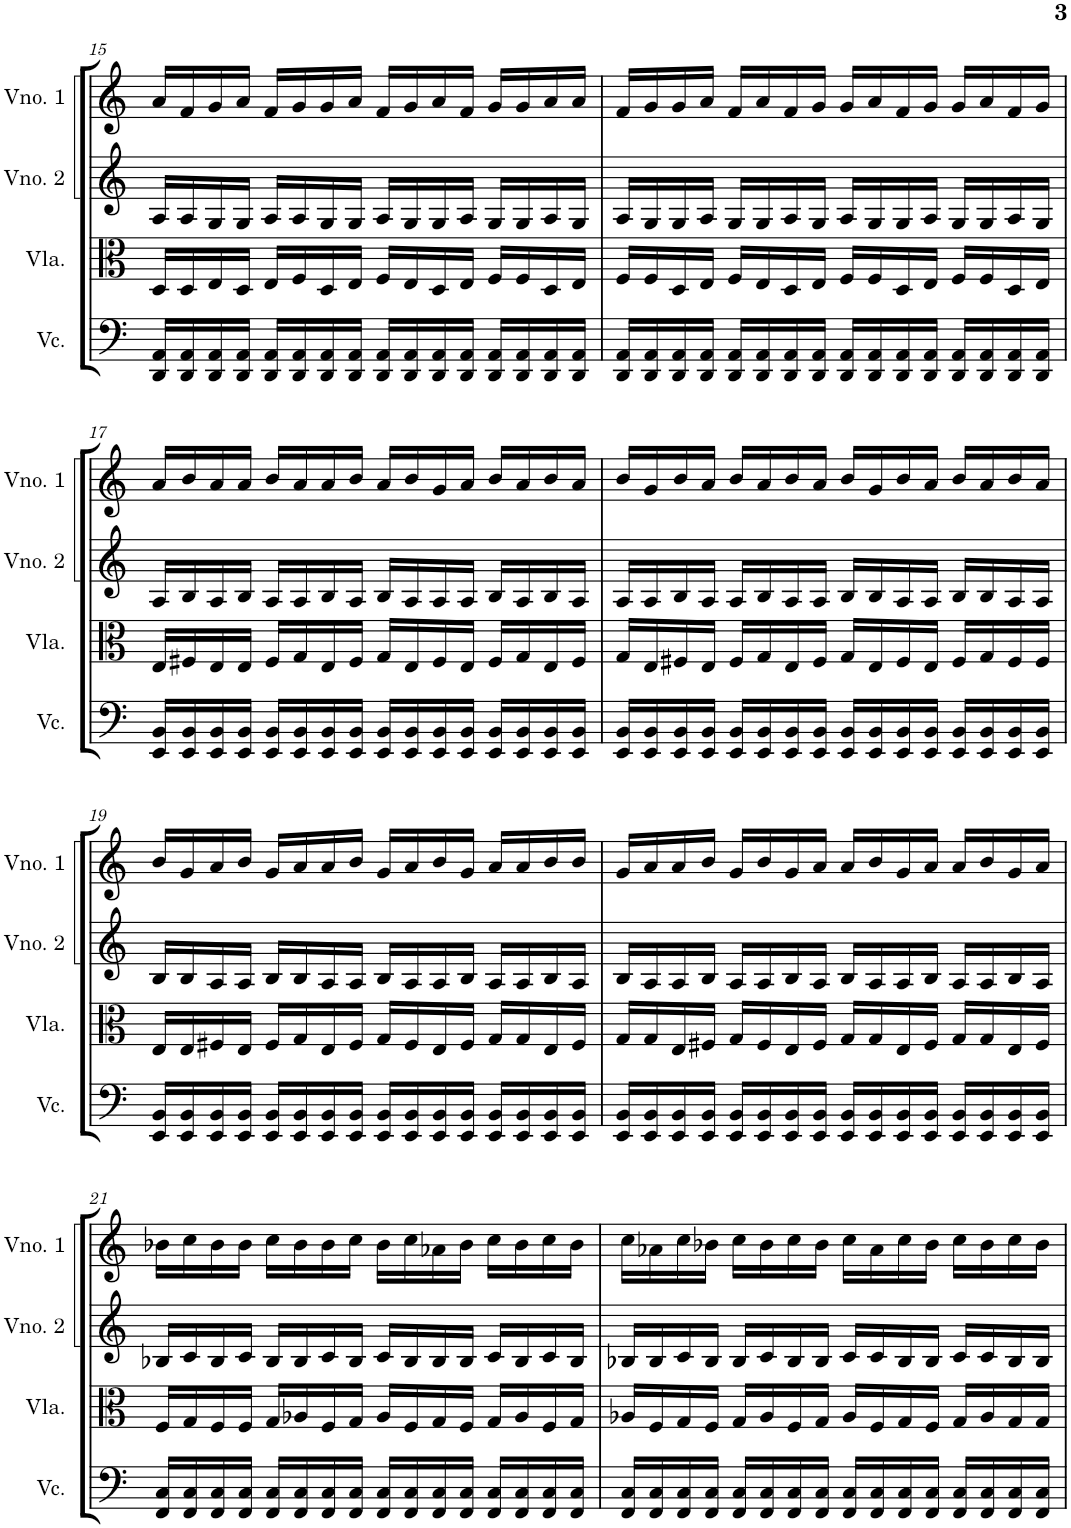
**kern	**kern	**kern	**kern
*part4	*part3	*part2	*part1
*staff4	*staff3	*staff2	*staff1
*I"Violoncelo	*I"Viola	*I"Violino 2	*I"Violino 1
*I'Vc.	*I'Vla.	*I'Vno. 2	*I'Vno. 1
!!LO:PB:g=z
*clefF4	*clefC3	*clefG2	*clefG2
*k[]	*k[]	*k[]	*k[]
*M4/4	*M4/4	*M4/4	*M4/4
=15	=15	=15	=15
16DD/ 16AA/LL	16D/LL	16A/LL	16a/LL
16DD/ 16AA/	16D/	16A/	16f/
16DD/ 16AA/	16E/	16G/	16g/
16DD/ 16AA/JJ	16D/JJ	16G/JJ	16a/JJ
16DD/ 16AA/LL	16E/LL	16A/LL	16f/LL
16DD/ 16AA/	16F/	16A/	16g/
16DD/ 16AA/	16D/	16G/	16g/
16DD/ 16AA/JJ	16E/JJ	16G/JJ	16a/JJ
16DD/ 16AA/LL	16F/LL	16A/LL	16f/LL
16DD/ 16AA/	16E/	16G/	16g/
16DD/ 16AA/	16D/	16G/	16a/
16DD/ 16AA/JJ	16E/JJ	16A/JJ	16f/JJ
16DD/ 16AA/LL	16F/LL	16G/LL	16g/LL
16DD/ 16AA/	16F/	16G/	16g/
16DD/ 16AA/	16D/	16A/	16a/
16DD/ 16AA/JJ	16E/JJ	16G/JJ	16a/JJ
=16	=16	=16	=16
16DD/ 16AA/LL	16F/LL	16A/LL	16f/LL
16DD/ 16AA/	16F/	16G/	16g/
16DD/ 16AA/	16D/	16G/	16g/
16DD/ 16AA/JJ	16E/JJ	16A/JJ	16a/JJ
16DD/ 16AA/LL	16F/LL	16G/LL	16f/LL
16DD/ 16AA/	16E/	16G/	16a/
16DD/ 16AA/	16D/	16A/	16f/
16DD/ 16AA/JJ	16E/JJ	16G/JJ	16g/JJ
16DD/ 16AA/LL	16F/LL	16A/LL	16g/LL
16DD/ 16AA/	16F/	16G/	16a/
16DD/ 16AA/	16D/	16G/	16f/
16DD/ 16AA/JJ	16E/JJ	16A/JJ	16g/JJ
16DD/ 16AA/LL	16F/LL	16G/LL	16g/LL
16DD/ 16AA/	16F/	16G/	16a/
16DD/ 16AA/	16D/	16A/	16f/
16DD/ 16AA/JJ	16E/JJ	16G/JJ	16g/JJ
!!LO:LB:g=z
=17	=17	=17	=17
16EE/ 16BB/LL	16E/LL	16A/LL	16a/LL
16EE/ 16BB/	16F#X/	16B/	16b/
16EE/ 16BB/	16E/	16A/	16a/
16EE/ 16BB/JJ	16E/JJ	16B/JJ	16a/JJ
16EE/ 16BB/LL	16F#/LL	16A/LL	16b/LL
16EE/ 16BB/	16G/	16A/	16a/
16EE/ 16BB/	16E/	16B/	16a/
16EE/ 16BB/JJ	16F#/JJ	16A/JJ	16b/JJ
16EE/ 16BB/LL	16G/LL	16B/LL	16a/LL
16EE/ 16BB/	16E/	16A/	16b/
16EE/ 16BB/	16F#/	16A/	16g/
16EE/ 16BB/JJ	16E/JJ	16A/JJ	16a/JJ
16EE/ 16BB/LL	16F#/LL	16B/LL	16b/LL
16EE/ 16BB/	16G/	16A/	16a/
16EE/ 16BB/	16E/	16B/	16b/
16EE/ 16BB/JJ	16F#/JJ	16A/JJ	16a/JJ
=18	=18	=18	=18
16EE/ 16BB/LL	16G/LL	16A/LL	16b/LL
16EE/ 16BB/	16E/	16A/	16g/
16EE/ 16BB/	16F#X/	16B/	16b/
16EE/ 16BB/JJ	16E/JJ	16A/JJ	16a/JJ
16EE/ 16BB/LL	16F#/LL	16A/LL	16b/LL
16EE/ 16BB/	16G/	16B/	16a/
16EE/ 16BB/	16E/	16A/	16b/
16EE/ 16BB/JJ	16F#/JJ	16A/JJ	16a/JJ
16EE/ 16BB/LL	16G/LL	16B/LL	16b/LL
16EE/ 16BB/	16E/	16B/	16g/
16EE/ 16BB/	16F#/	16A/	16b/
16EE/ 16BB/JJ	16E/JJ	16A/JJ	16a/JJ
16EE/ 16BB/LL	16F#/LL	16B/LL	16b/LL
16EE/ 16BB/	16G/	16B/	16a/
16EE/ 16BB/	16F#/	16A/	16b/
16EE/ 16BB/JJ	16F#/JJ	16A/JJ	16a/JJ
!!LO:LB:g=z
=19	=19	=19	=19
16EE/ 16BB/LL	16E/LL	16B/LL	16b/LL
16EE/ 16BB/	16E/	16B/	16g/
16EE/ 16BB/	16F#X/	16A/	16a/
16EE/ 16BB/JJ	16E/JJ	16A/JJ	16b/JJ
16EE/ 16BB/LL	16F#/LL	16B/LL	16g/LL
16EE/ 16BB/	16G/	16B/	16a/
16EE/ 16BB/	16E/	16A/	16a/
16EE/ 16BB/JJ	16F#/JJ	16A/JJ	16b/JJ
16EE/ 16BB/LL	16G/LL	16B/LL	16g/LL
16EE/ 16BB/	16F#/	16A/	16a/
16EE/ 16BB/	16E/	16A/	16b/
16EE/ 16BB/JJ	16F#/JJ	16B/JJ	16g/JJ
16EE/ 16BB/LL	16G/LL	16A/LL	16a/LL
16EE/ 16BB/	16G/	16A/	16a/
16EE/ 16BB/	16E/	16B/	16b/
16EE/ 16BB/JJ	16F#/JJ	16A/JJ	16b/JJ
=20	=20	=20	=20
16EE/ 16BB/LL	16G/LL	16B/LL	16g/LL
16EE/ 16BB/	16G/	16A/	16a/
16EE/ 16BB/	16E/	16A/	16a/
16EE/ 16BB/JJ	16F#X/JJ	16B/JJ	16b/JJ
16EE/ 16BB/LL	16G/LL	16A/LL	16g/LL
16EE/ 16BB/	16F#/	16A/	16b/
16EE/ 16BB/	16E/	16B/	16g/
16EE/ 16BB/JJ	16F#/JJ	16A/JJ	16a/JJ
16EE/ 16BB/LL	16G/LL	16B/LL	16a/LL
16EE/ 16BB/	16G/	16A/	16b/
16EE/ 16BB/	16E/	16A/	16g/
16EE/ 16BB/JJ	16F#/JJ	16B/JJ	16a/JJ
16EE/ 16BB/LL	16G/LL	16A/LL	16a/LL
16EE/ 16BB/	16G/	16A/	16b/
16EE/ 16BB/	16E/	16B/	16g/
16EE/ 16BB/JJ	16F#/JJ	16A/JJ	16a/JJ
!!LO:LB:g=z
=21	=21	=21	=21
16FF/ 16C/LL	16F/LL	16B-X/LL	16b-X\LL
16FF/ 16C/	16G/	16c/	16cc\
16FF/ 16C/	16F/	16B-/	16b-\
16FF/ 16C/JJ	16F/JJ	16c/JJ	16b-\JJ
16FF/ 16C/LL	16G/LL	16B-/LL	16cc\LL
16FF/ 16C/	16A-X/	16B-/	16b-\
16FF/ 16C/	16F/	16c/	16b-\
16FF/ 16C/JJ	16G/JJ	16B-/JJ	16cc\JJ
16FF/ 16C/LL	16A-/LL	16c/LL	16b-\LL
16FF/ 16C/	16F/	16B-/	16cc\
16FF/ 16C/	16G/	16B-/	16a-X\
16FF/ 16C/JJ	16F/JJ	16B-/JJ	16b-\JJ
16FF/ 16C/LL	16G/LL	16c/LL	16cc\LL
16FF/ 16C/	16A-/	16B-/	16b-\
16FF/ 16C/	16F/	16c/	16cc\
16FF/ 16C/JJ	16G/JJ	16B-/JJ	16b-\JJ
=22	=22	=22	=22
16FF/ 16C/LL	16A-X/LL	16B-X/LL	16cc\LL
16FF/ 16C/	16F/	16B-/	16a-X\
16FF/ 16C/	16G/	16c/	16cc\
16FF/ 16C/JJ	16F/JJ	16B-/JJ	16b-X\JJ
16FF/ 16C/LL	16G/LL	16B-/LL	16cc\LL
16FF/ 16C/	16A-/	16c/	16b-\
16FF/ 16C/	16F/	16B-/	16cc\
16FF/ 16C/JJ	16G/JJ	16B-/JJ	16b-\JJ
16FF/ 16C/LL	16A-/LL	16c/LL	16cc\LL
16FF/ 16C/	16F/	16c/	16a-\
16FF/ 16C/	16G/	16B-/	16cc\
16FF/ 16C/JJ	16F/JJ	16B-/JJ	16b-\JJ
16FF/ 16C/LL	16G/LL	16c/LL	16cc\LL
16FF/ 16C/	16A-/	16c/	16b-\
16FF/ 16C/	16G/	16B-/	16cc\
16FF/ 16C/JJ	16G/JJ	16B-/JJ	16b-\JJ
=	=	=	=
*-	*-	*-	*-
